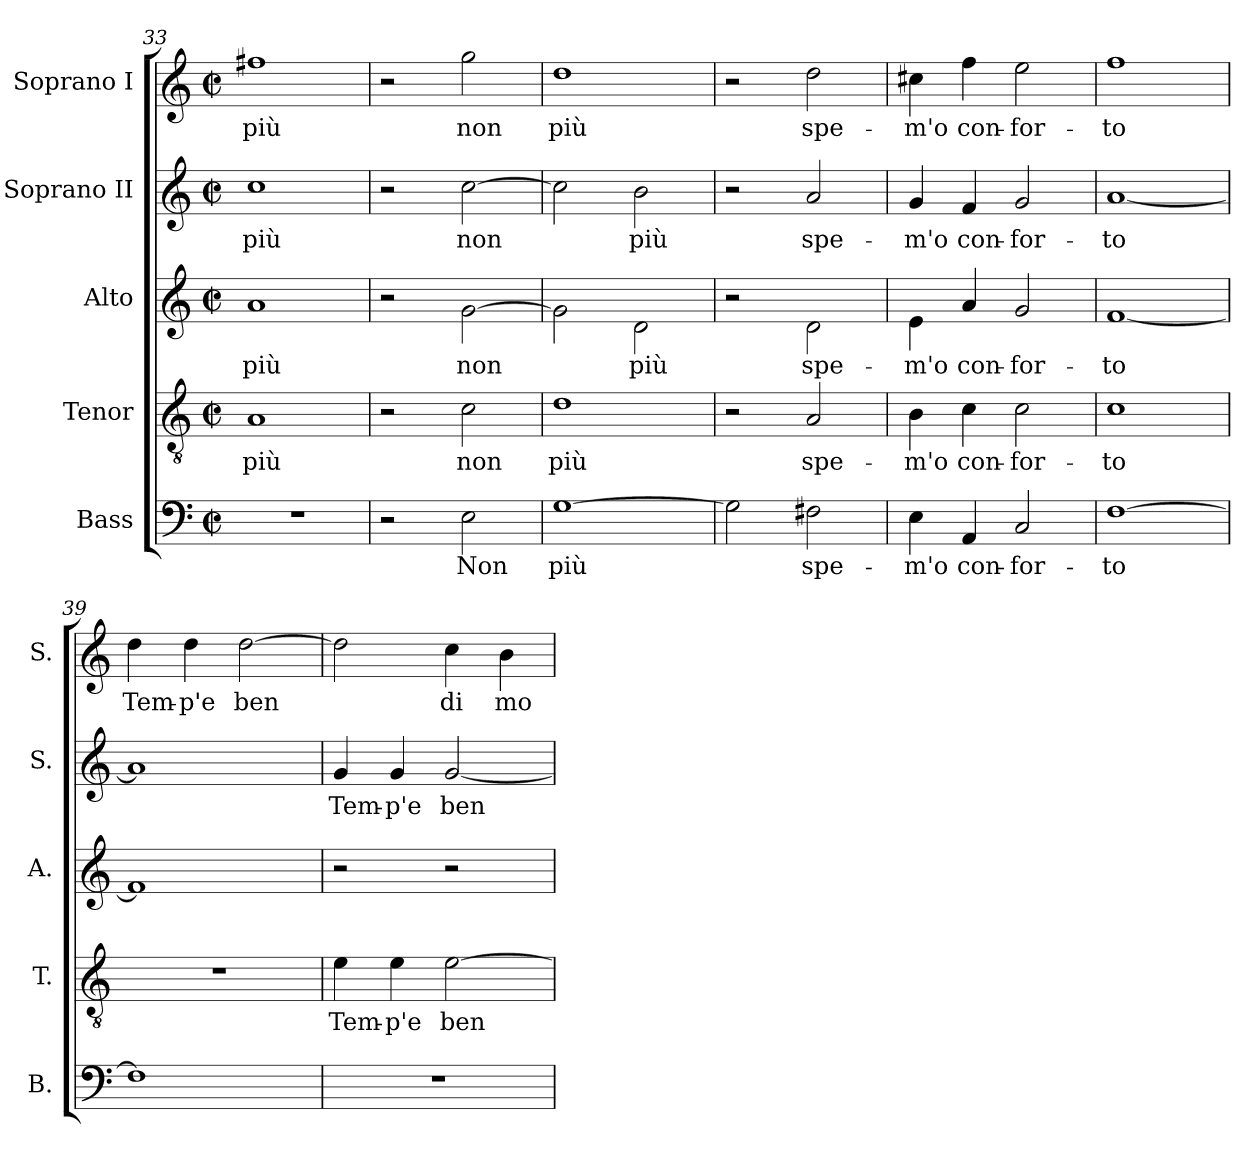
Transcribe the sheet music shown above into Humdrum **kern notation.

**kern	**text	**kern	**text	**kern	**text	**kern	**text	**kern	**text
*part5	*part5	*part4	*part4	*part3	*part3	*part2	*part2	*part1	*part1
*staff5	*staff5	*staff4	*staff4	*staff3	*staff3	*staff2	*staff2	*staff1	*staff1
*I"Bass	*	*I"Tenor	*	*I"Alto	*	*I"Soprano II	*	*I"Soprano I	*
*I'B.	*	*I'T.	*	*I'A.	*	*I'S.	*	*I'S.	*
*clefF4	*	*clefGv2	*	*clefG2	*	*clefG2	*	*clefG2	*
*	*	*ITrd7c12	*	*	*	*	*	*	*
*k[]	*	*k[]	*	*k[]	*	*k[]	*	*k[]	*
*C:	*	*C:	*	*C:	*	*C:	*	*C:	*
*M2/2	*	*M2/2	*	*M2/2	*	*M2/2	*	*M2/2	*
*met(c|)	*	*met(c|)	*	*met(c|)	*	*met(c|)	*	*met(c|)	*
=33	=33	=33	=33	=33	=33	=33	=33	=33	=33
!	!	!	!LO:LY:b:color=#000000	!	!	!	!	!	!
!	!	!	!	!	!LO:LY:b:color=#000000	!	!	!	!
!	!	!	!	!	!	!	!LO:LY:b:color=#000000	!	!
!	!	!	!	!	!	!	!	!	!LO:LY:b:color=#000000
1r	.	1AAi	più	1ai	più	1cci	più	1ff#Xi	più
=34	=34	=34	=34	=34	=34	=34	=34	=34	=34
2r	.	2r	.	2r	.	2r	.	2r	.
!	!LO:LY:b:color=#000000	!	!	!	!	!	!	!	!
!	!	!	!LO:LY:b:color=#000000	!	!	!	!	!	!
!	!	!	!	!	!LO:LY:b:color=#000000	!	!	!	!
!	!	!	!	!	!	!	!LO:LY:b:color=#000000	!	!
!	!	!	!	!	!	!	!	!	!LO:LY:b:color=#000000
2Ei\	Non	2Ci\	non	[2gi\	non	[2cci\	non	2ggi\	non
=35	=35	=35	=35	=35	=35	=35	=35	=35	=35
!	!LO:LY:b:color=#000000	!	!	!	!	!	!	!	!
!	!	!	!LO:LY:b:color=#000000	!	!	!	!	!	!
!	!	!	!	!	!	!	!	!	!LO:LY:b:color=#000000
[1Gi	più	1Di	più	2gi\]	.	2cci\]	.	1ddi	più
!	!	!	!	!	!LO:LY:b:color=#000000	!	!	!	!
!	!	!	!	!	!	!	!LO:LY:b:color=#000000	!	!
.	.	.	.	2di\	più	2bi\	più	.	.
=36	=36	=36	=36	=36	=36	=36	=36	=36	=36
2Gi\]	.	2r	.	2r	.	2r	.	2r	.
!	!LO:LY:b:color=#000000	!	!	!	!	!	!	!	!
!	!	!	!LO:LY:b:color=#000000	!	!	!	!	!	!
!	!	!	!	!	!LO:LY:b:color=#000000	!	!	!	!
!	!	!	!	!	!	!	!LO:LY:b:color=#000000	!	!
!	!	!	!	!	!	!	!	!	!LO:LY:b:color=#000000
2F#Xi\	spe-	2AAi/	spe-	2di\	spe-	2ai/	spe-	2ddi\	spe-
=37	=37	=37	=37	=37	=37	=37	=37	=37	=37
!	!LO:LY:b:color=#000000	!	!	!	!	!	!	!	!
!	!	!	!LO:LY:b:color=#000000	!	!	!	!	!	!
!	!	!	!	!	!LO:LY:b:color=#000000	!	!	!	!
!	!	!	!	!	!	!	!LO:LY:b:color=#000000	!	!
!	!	!	!	!	!	!	!	!	!LO:LY:b:color=#000000
4Ei\	-m'o	4BBi\	-m'o	4ei\	-m'o	4gi/	-m'o	4cc#Xi\	-m'o
!	!LO:LY:b:color=#000000	!	!	!	!	!	!	!	!
!	!	!	!LO:LY:b:color=#000000	!	!	!	!	!	!
!	!	!	!	!	!LO:LY:b:color=#000000	!	!	!	!
!	!	!	!	!	!	!	!LO:LY:b:color=#000000	!	!
!	!	!	!	!	!	!	!	!	!LO:LY:b:color=#000000
4AAi/	con-	4Ci\	con-	4ai/	con-	4fi/	con-	4ffi\	con-
!	!LO:LY:b:color=#000000	!	!	!	!	!	!	!	!
!	!	!	!LO:LY:b:color=#000000	!	!	!	!	!	!
!	!	!	!	!	!LO:LY:b:color=#000000	!	!	!	!
!	!	!	!	!	!	!	!LO:LY:b:color=#000000	!	!
!	!	!	!	!	!	!	!	!	!LO:LY:b:color=#000000
2Ci/	-for-	2Ci\	-for-	2gi/	-for-	2gi/	-for-	2eei\	-for-
=38	=38	=38	=38	=38	=38	=38	=38	=38	=38
!	!LO:LY:b:color=#000000	!	!	!	!	!	!	!	!
!	!	!	!LO:LY:b:color=#000000	!	!	!	!	!	!
!	!	!	!	!	!LO:LY:b:color=#000000	!	!	!	!
!	!	!	!	!	!	!	!LO:LY:b:color=#000000	!	!
!	!	!	!	!	!	!	!	!	!LO:LY:b:color=#000000
[1Fi	-to	1Ci	-to	[1fi	-to	[1ai	-to	1ffi	-to
=39	=39	=39	=39	=39	=39	=39	=39	=39	=39
!	!	!	!	!	!	!	!	!	!LO:LY:b:color=#000000
1Fi]	.	1r	.	1fi]	.	1ai]	.	4ddi\	Tem-
!	!	!	!	!	!	!	!	!	!LO:LY:b:color=#000000
.	.	.	.	.	.	.	.	4ddi\	-p'e
!	!	!	!	!	!	!	!	!	!LO:LY:b:color=#000000
.	.	.	.	.	.	.	.	[2ddi\	ben
!!LO:LB:g=z
=40	=40	=40	=40	=40	=40	=40	=40	=40	=40
!	!	!	!LO:LY:b:color=#000000	!	!	!	!	!	!
!	!	!	!	!	!	!	!LO:LY:b:color=#000000	!	!
1r	.	4Ei\	Tem-	2r	.	4gi/	Tem-	2ddi\]	.
!	!	!	!LO:LY:b:color=#000000	!	!	!	!	!	!
!	!	!	!	!	!	!	!LO:LY:b:color=#000000	!	!
.	.	4Ei\	-p'e	.	.	4gi/	-p'e	.	.
!	!	!	!LO:LY:b:color=#000000	!	!	!	!	!	!
!	!	!	!	!	!	!	!LO:LY:b:color=#000000	!	!
!	!	!	!	!	!	!	!	!	!LO:LY:b:color=#000000
.	.	[2Ei\	ben	2r	.	[2gi/	ben	4cci\	di
!	!	!	!	!	!	!	!	!	!LO:LY:b:color=#000000
.	.	.	.	.	.	.	.	4bi\	mo-
=	=	=	=	=	=	=	=	=	=
*-	*-	*-	*-	*-	*-	*-	*-	*-	*-
